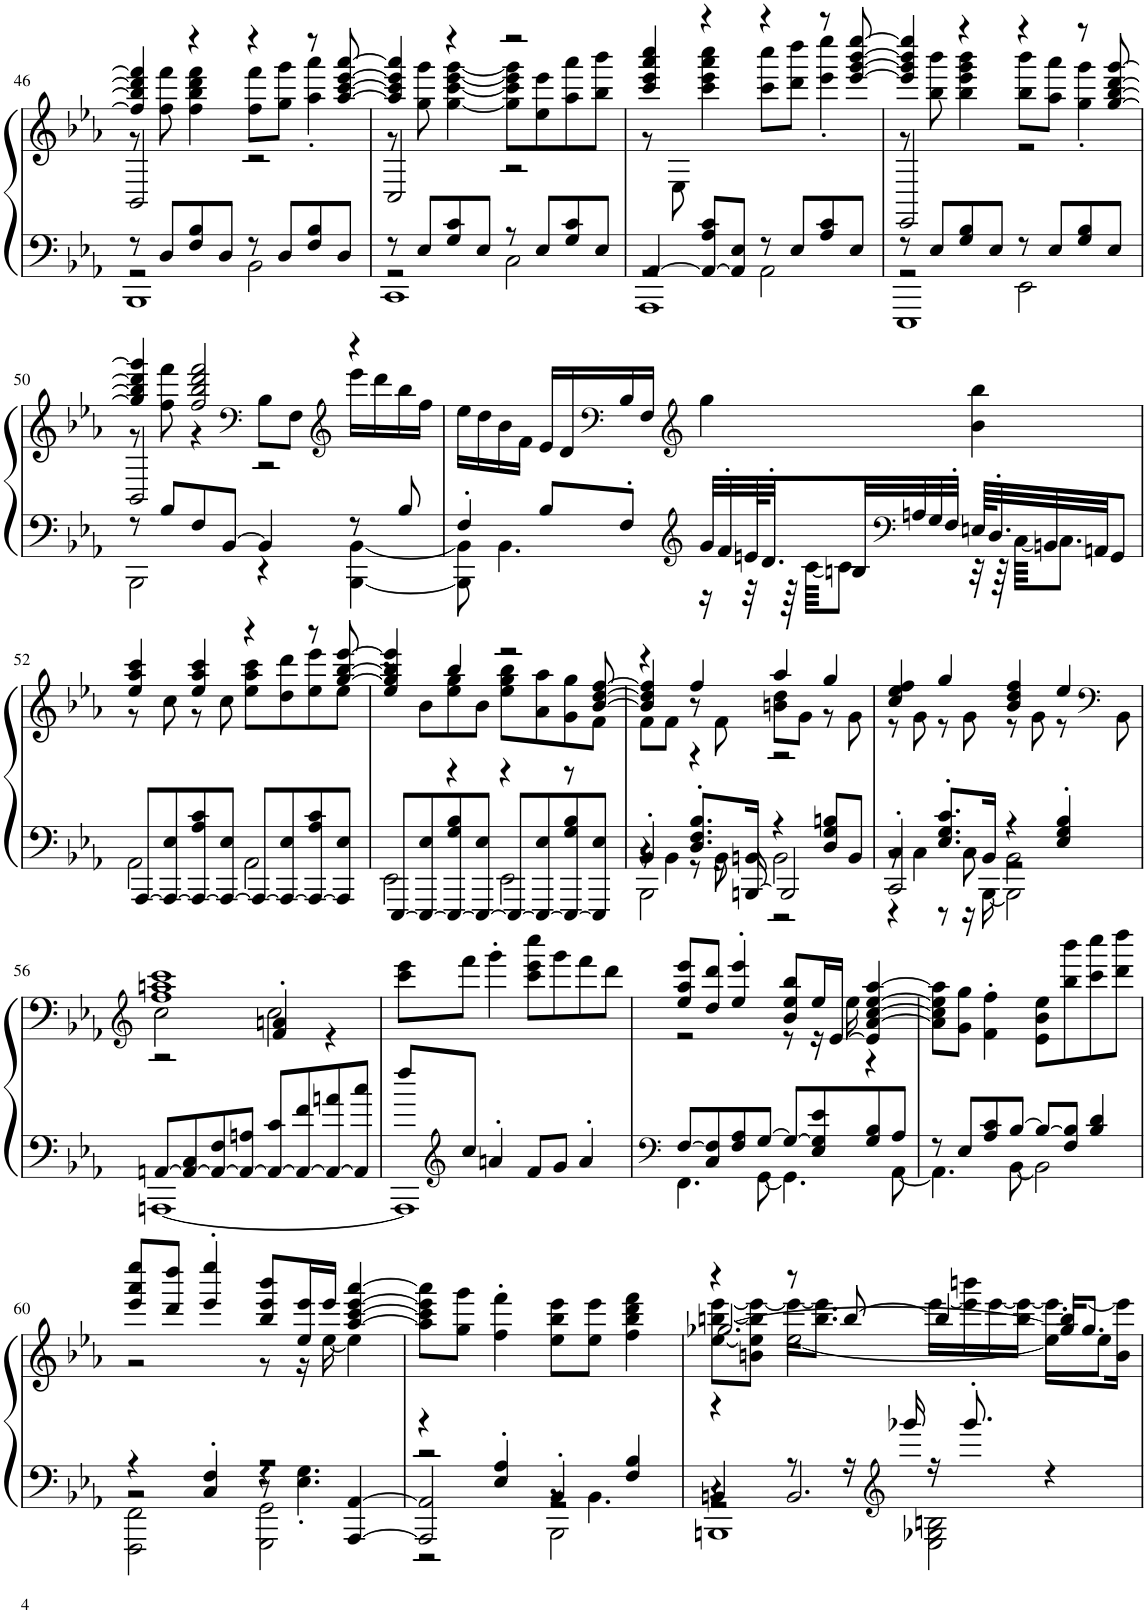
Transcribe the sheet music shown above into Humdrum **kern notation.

**kern	**kern
*part1	*part1
*staff2	*staff1
*I"Piano, Klavier	*
*I'Pno.	*
!!LO:PB:g=z
*clefF4	*clefG2
*k[b-e-a-]	*k[b-e-a-]
*M4/4	*M4/4
=46	=46
*^	*^
*	*^	*	*^
8r	2r	1BBB-	4ff/] 4bb-/] 4ddd/] 4fff/]	8r	2BB-/
8D/L	.	.	.	8ff\ 8fff\	.
8F/ 8B-/	.	.	4r	4ff\ 4bb-\ 4ddd\ 4fff\	.
8D/J	.	.	.	.	.
8r	2BB-\	.	4r	8ff\ 8fff\L	2r
8D/L	.	.	.	8gg\ 8ggg\J	.
8F/ 8B-/	.	.	8r	4aa-\' 4aaa-\'	.
8D/J	.	.	[8aa-/ [8ccc/ [8eee-/ [8aaa-/	.	.
=47	=47	=47	=47	=47	=47
8r	2r	1CC	4aa-/] 4ccc/] 4eee-/] 4aaa-/]	8r	2C/
8E-/L	.	.	.	8gg\ 8ggg\	.
8G/ 8c/	.	.	4r	[4gg\ [4ccc\ [4eee-\ [4ggg\	.
8E-/J	.	.	.	.	.
8r	2C\	.	2r	8gg\] 8ccc\] 8eee-\] 8ggg\]L	2r
8E-/L	.	.	.	8ee-\ 8eee-\	.
8G/ 8c/	.	.	.	8aa-\ 8aaa-\	.
8E-/J	.	.	.	8bb-\ 8bbb-\J	.
*	*	*	*	*v	*v
=48	=48	=48	=48	=48
[4AA-/	2r	1AAA-	4ccc/ 4eee-/ 4aaa-/ 4cccc/	8r
.	.	.	.	8E-\
8AA-/_ 8A-/ 8c/L	.	.	4r	4ccc\ 4eee-\ 4aaa-\ 4cccc\
8AA-/] 8E-/J	.	.	.	.
8r	2AA-\	.	4r	8ccc\ 8cccc\L
8E-/L	.	.	.	8ddd\ 8dddd\J
8A-/ 8c/	.	.	8r	4eee-\' 4eeee-\'
8E-/J	.	.	[8eee-/ [8ggg/ [8bbb-/ [8eeee-/	.
=49	=49	=49	=49	=49
*	*	*	*	*^
8r	2r	1EEE-	4eee-/] 4ggg/] 4bbb-/] 4eeee-/]	8r	2EE-/
8E-/L	.	.	.	8bb-\ 8bbb-\	.
8G/ 8B-/	.	.	4r	4bb-\ 4eee-\ 4ggg\ 4bbb-\	.
8E-/J	.	.	.	.	.
8r	2EE-\	.	4r	8bb-\ 8bbb-\L	2r
8E-/L	.	.	.	8aa-\ 8aaa-\J	.
8G/ 8B-/	.	.	8r	4gg\' 4ggg\'	.
8E-/J	.	.	[8gg/ [8bb-/ [8ddd/ [8ggg/	.	.
*	*v	*v	*	*	*
!!LO:LB:g=z	!!	!!
=50	=50	=50	=50	=50
8r	2BBB-\	4gg/] 4bb-/] 4ddd/] 4ggg/]	8r	2BB-/
8B-/L	.	.	8ff\ 8fff\	.
8F/	.	2ff/ 2bb-/ 2ddd/ 2fff/	4r	.
[8BB-/J	.	.	.	.
*	*	*clefF4	*	*
4BB-/]	4r	.	8B-\L	2r
.	.	.	8F\J	.
*	*	*clefG2	*	*
8r	[4BBB-\ [4BB-\	4r	16eee-\LL	.
.	.	.	16ddd\	.
8B-/	.	.	16bb-\	.
.	.	.	16ff\JJ	.
*	*	*v	*v	*v
=51	=51	=51
4F'/	8BBB-\] 8BB-\]	16ee-\LL
.	.	16dd\
.	4.BB-\	16b-\
.	.	16f\JJ
8B-/L	.	16e-/LL
.	.	16d/
*	*	*clefF4
8F'/J	.	16B-/
.	.	16F/JJ
*clefG2	*	*clefG2
32g/LLL	16r	4gg\
32f'/	.	.
64en/K	32r	.
32.d'/	.	.
.	64r	.
.	[64c\KKKL	.
32Bn/	8c\J]	.
*clefF4	*	*
32An/	.	.
32G/	.	.
32F'/JJJ	.	.
64En/KLLL	32r	4b-\ 4bb-\
32.D'/	.	.
.	64r	.
.	[64C\KKKL	.
32BBn/	8.C\J]	.
32AAn/JJ	.	.
8GG/J	.	.
!!LO:LB:g=z
=52	=52	=52
*	*	*^
[8AAA-/L	2AA-\	4ee-/ 4aa-/ 4ccc/	8r
8AAA-/_ 8E-/	.	.	8cc\
8AAA-/_ 8A-/ 8c/	.	4ee-/ 4aa-/ 4ccc/	8r
8AAA-/_ 8E-/J	.	.	8cc\
8AAA-/L_	2AA-\	4r	8ee-\ 8aa-\ 8ccc\L
8AAA-/_ 8E-/	.	.	8dd\ 8ddd\
8AAA-/_ 8A-/ 8c/	.	8r	8ee-\ 8eee-\
8AAA-/] 8E-/J	.	[8gg/ [8bb-/ [8eee-/	8ee-\J
=53	=53	=53	=53
*	*	*	*^
[8EEE-/L	2EE-\	4gg/] 4bb-/] 4eee-/]	8r	4ee-/
8EEE-/_ 8E-/	.	.	8b-\L	.
8EEE-/_ 8G/ 8B-/	.	4bb-/	8ee-\ 8gg\	4r
8EEE-/_ 8E-/J	.	.	8b-\J	.
8EEE-/L_	2EE-\	2r	8ee-\ 8gg\ 8bb-\L	4r
8EEE-/_ 8E-/	.	.	8a-\ 8aa-\	.
8EEE-/_ 8G/ 8B-/	.	.	8g\ 8gg\	8r
8EEE-/] 8E-/J	.	.	8f\J	[8b-/ [8dd/ [8ff/
=54	=54	=54	=54	=54
*^	*^	*	*	*
4BB-'/	8r	4r	2BBB-\	4r	8f\L	4b-/] 4dd/] 4ff/]
.	4BB-\	.	.	.	8f\J	.
8.D/' 8.F/' 8.B-/'L	.	8r	.	4ff/	8r	4r
.	8BB-\	16r	.	.	8f\	.
16BBn/Jk	.	[16BBBn/	.	.	.	.
4r	2BB\	2BBB/]	2r	4aa-/	8bn\ 8dd\L	2r
.	.	.	.	.	8g\J	.
8D/ 8G/ 8Bn/L	.	.	.	4gg/	8r	.
8BB/J	.	.	.	.	8g\	.
*	*	*	*	*	*v	*v
=55	=55	=55	=55	=55	=55
4C'/	8r	2CC/	4r	4cc/ 4ee-/ 4ff/	8r
.	4C\	.	.	.	8g\
8.E-/' 8.G/' 8.c/'L	.	.	8r	4gg/	8r
.	8C\	.	16r	.	8g\
16BB-/Jk	.	.	[16BBB-\	.	.
4r	2BB-\	2r	2BBB-\]	4b-/ 4dd/ 4ff/	8r
.	.	.	.	.	8g\
4E-/' 4G/' 4B-/'	.	.	.	4ee-/	8r
*	*	*	*	*clefF4	*
.	.	.	.	.	8BB-\
*v	*v	*v	*v	*	*
*	*v	*v
!!LO:LB:g=z
=56	=56
*	*clefG2
*^	*^
*	*	*	*^
[8AAn/L	[1AAAn	1ff 1aan 1ccc	2cc\	2r
8AA/_ 8C/	.	.	.	.
8AA/_ 8F/	.	.	.	.
8AA/_ 8An/J	.	.	.	.
8AA/_ 8c/L	.	.	2cc\	4f/' 4an/'
8AA/_ 8f/	.	.	.	.
8AA/_ 8an/	.	.	.	4r
8AA/] 8cc/J	.	.	.	.
*	*	*v	*v	*v
=57	=57	=57
8ff/L	1AAA]	8ccc\ 8eee-\L
*clefG2	*	*
8cc/J	.	8fff\J
4an'/	.	4ggg'\
8f/L	.	8ccc\ 8eee-\ 8cccc\L
8g/J	.	8ggg\
4a'/	.	8fff\
.	.	8ddd\J
=58	=58	=58
*clefF4	*	*
*	*	*^
[8F/L	4.FF\	8ee-/ 8aa-/ 8eee-/L	2r
8C/ 8F/]	.	8dd/ 8ddd/J	.
8F/ 8A-/	.	4ee-/' 4eee-/'	.
[8G/J	[8GG\	.	.
8G/L_	4.GG\]	8b-/ 8ee-/ 8bb-/L	8r
8E-/ 8G/] 8e-/	.	16ee-/L	16r
.	.	[16e-/JJ	16ee-\
8G/ 8B-/	.	4e-/] [4a-/ [4cc/ [4ee-/ [4aa-/	4r
8A-/J	[8AA-\	.	.
*	*	*v	*v
=59	=59	=59
8r	4.AA-\]	8a-\] 8cc\] 8ee-\] 8aa-\]L
8E-/L	.	8g\ 8gg\J
8A-/ 8c/	.	4f\' 4ff\'
[8B-/J	[8BB-\	.
8B-/L_	2BB-\]	8e-\ 8b-\ 8ee-\L
8F/ 8B-/]J	.	8bb-\ 8bbb-\
4B-/ 4d/	.	8ccc\ 8cccc\
.	.	8ddd\ 8dddd\J
!!LO:LB:g=z
=60	=60	=60
*^	*^	*^
4r	2r	2r	2FFF\ 2FF\	8eee-/ 8aaa-/ 8eeee-/L	2r
.	.	.	.	8ddd/ 8dddd/J	.
4C/' 4F/'	.	.	.	4eee-/' 4eeee-/'	.
2r	8r	4r	2GGG\ 2GG\	8bb-/ 8eee-/ 8bbb-/L	8r
.	4.E-\' 4.G\'	.	.	16ee-/ 16eee-/L	16r
.	.	.	.	16eee-/JJ	[16ee-\
.	.	[4AAA-/ [4AA-/	.	[4aa-/ [4ccc/ [4eee-/ [4aaa-/	4ee-\]
*	*	*	*	*v	*v
=61	=61	=61	=61	=61
4r	2r	2AAA-/] 2AA-/]	2r	8aa-\] 8ccc\] 8eee-\] 8aaa-\]L
.	.	.	.	8gg\ 8ggg\J
4E-/' 4A-/'	.	.	.	4ff\' 4fff\'
4BB-'/	8r	2r	2BBB-\	8ee-\ 8bb-\ 8eee-\L
.	4.BB-\	.	.	8ee-\ 8eee-\J
4F/ 4B-/	.	.	.	4ff\ 4bb-\ 4ddd\ 4fff\
=62	=62	=62	=62	=62
*	*	*	*	*^
*	*	*	*	*	*^
*	*	*	*	*	*	*^
4BBn/	2r	4r	1BBBn	4r	[8ee-\ [8bbn\ [8eee-\L	[2.gg-X/	4r
.	.	.	.	.	8bn\ 8ee-\] 8bb\] 8eee-\_J	.	.
8r	.	2.BB/	.	8r	16eee-\KL_	.	[2ee-\
.	.	.	.	.	8.bb\ 8.eee-\]J	.	.
16r	.	.	.	[8bb/	.	.	.
*clefG2	*	*	*	*	*	*	*
16ggg-X/	.	.	.	.	.	.	.
16r	2E-\ 2G-X\ 2Bn\	.	.	4bb/]	[16eee-\LL	.	.
8.ggg-'/	.	.	.	.	16eee-\] 16bbbn\	.	.
.	.	.	.	.	[16eee-\	.	.
.	.	.	.	.	16bb\ 16eee-\_JJ	.	.
4r	.	.	.	4bb/	8.eee-\L_	16gg-/KL]	8ee-\L]
.	.	.	.	.	.	8.gg-/J	.
.	.	.	.	.	.	.	8ee-\J
.	.	.	.	.	16b\ 16eee-\]Jk	.	.
*v	*v	*v	*v	*	*	*	*
*	*v	*v	*v	*v
=	=
*-	*-
